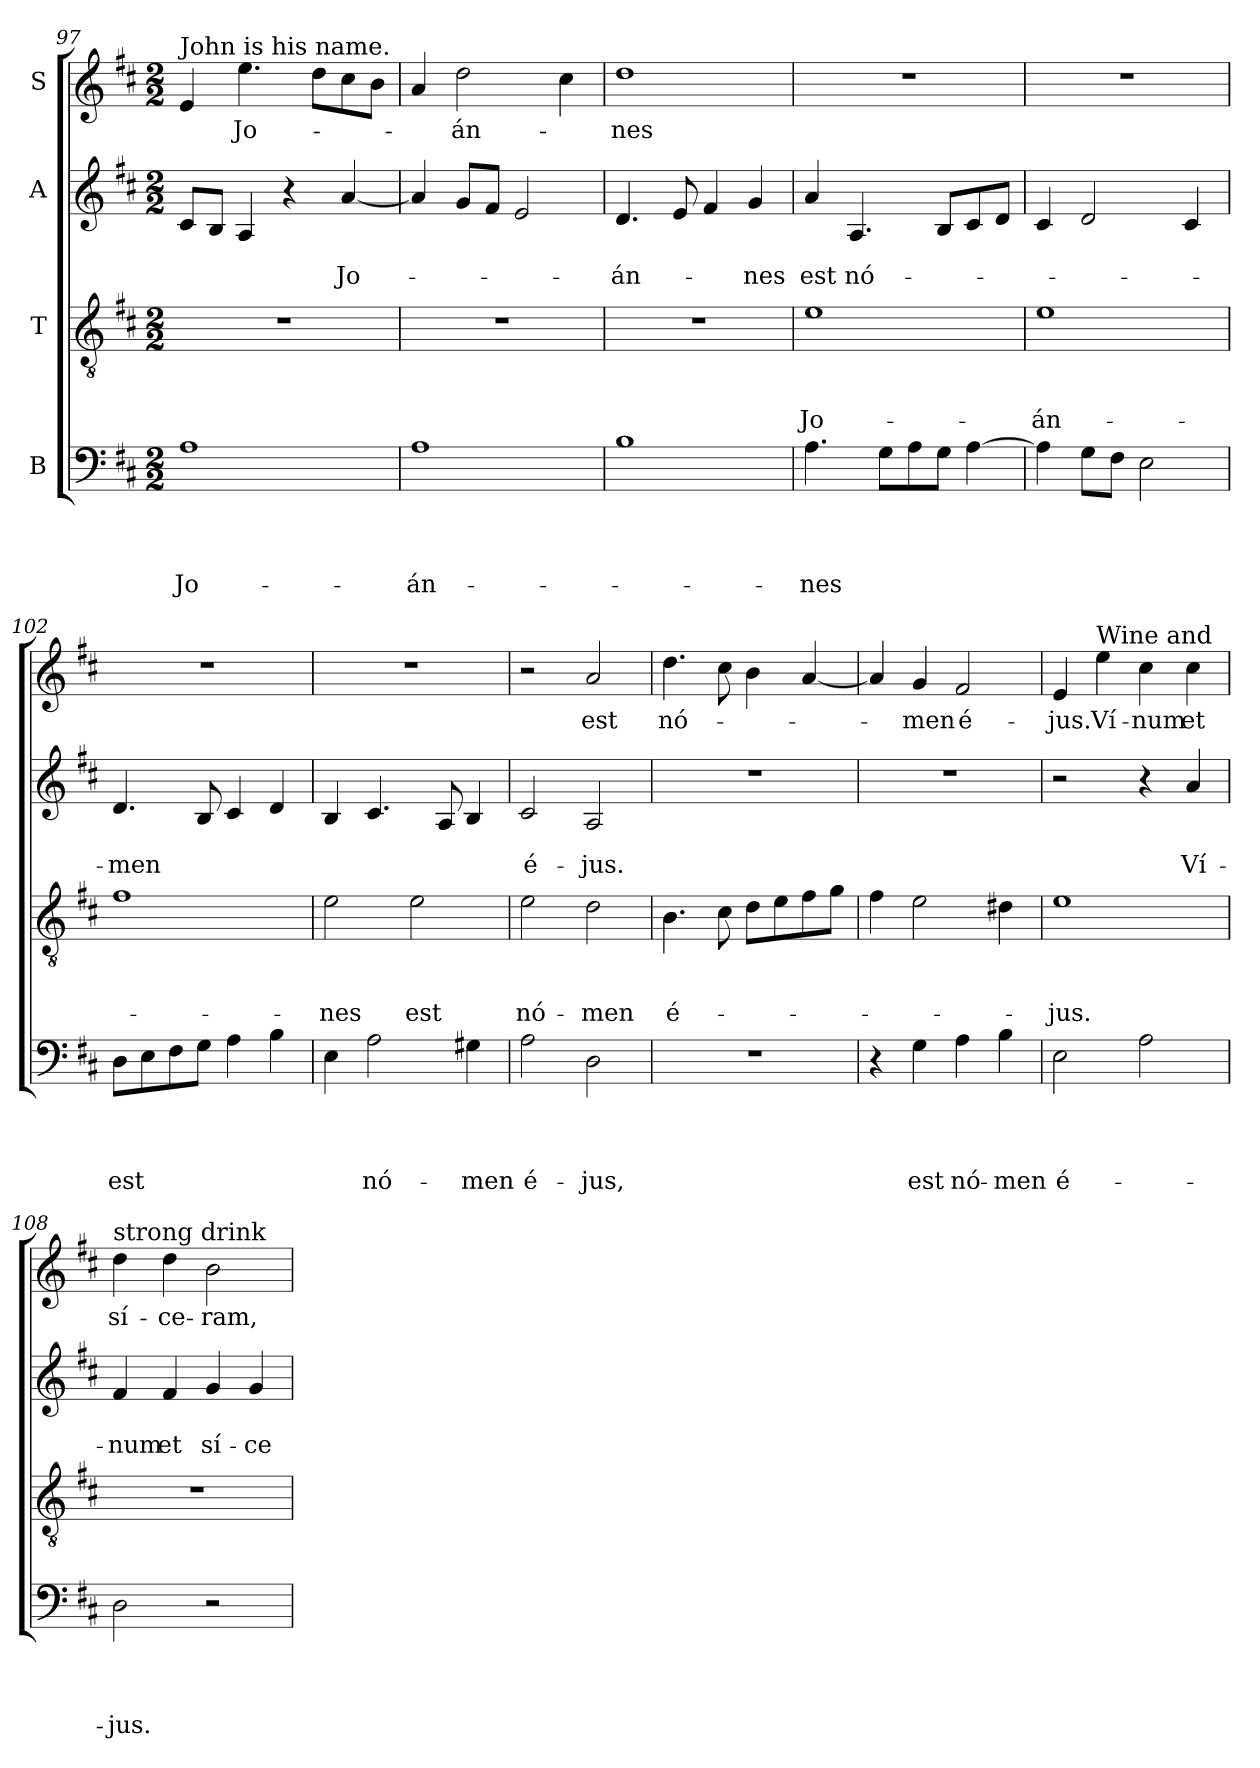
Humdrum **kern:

**kern	**text	**text	**text	**text	**kern	**text	**text	**text	**kern	**text	**text	**kern	**text
*part4	*part4	*part4	*part4	*part4	*part3	*part3	*part3	*part3	*part2	*part2	*part2	*part1	*part1
*staff4	*staff4	*staff4	*staff4	*staff4	*staff3	*staff3	*staff3	*staff3	*staff2	*staff2	*staff2	*staff1	*staff1
*I"B	*	*	*	*	*I"T	*	*	*	*I"A	*	*	*I"S	*
*clefF4	*	*	*	*	*clefGv2	*	*	*	*clefG2	*	*	*clefG2	*
*k[f#c#]	*	*	*	*	*k[f#c#]	*	*	*	*k[f#c#]	*	*	*k[f#c#]	*
*D:	*	*	*	*	*D:	*	*	*	*D:	*	*	*D:	*
*M2/2	*	*	*	*	*M2/2	*	*	*	*M2/2	*	*	*M2/2	*
=97	=97	=97	=97	=97	=97	=97	=97	=97	=97	=97	=97	=97	=97
!	!	!	!	!	!	!	!	!	!	!	!	!LO:TX:a:t=John is his name.	!
!	!	!	!	!LO:LY:b	!	!	!	!	!	!	!	!	!
1A	.	.	.	Jo-	1r	.	.	.	8c#/L	.	.	4e/	.
.	.	.	.	.	.	.	.	.	8B/J	.	.	.	.
!	!	!	!	!	!	!	!	!	!	!	!	!	!LO:LY:b
.	.	.	.	.	.	.	.	.	4A/	.	.	4.ee\	Jo-
.	.	.	.	.	.	.	.	.	4r	.	.	.	.
.	.	.	.	.	.	.	.	.	.	.	.	8dd\L	.
!	!	!	!	!	!	!	!	!	!	!	!LO:LY:b	!	!
.	.	.	.	.	.	.	.	.	[4a/	.	Jo-	8cc#\	.
.	.	.	.	.	.	.	.	.	.	.	.	8b\J	.
=98	=98	=98	=98	=98	=98	=98	=98	=98	=98	=98	=98	=98	=98
!	!	!	!	!LO:LY:b	!	!	!	!	!	!	!	!	!
1A	.	.	.	-án-	1r	.	.	.	4a/]	.	.	4a/	.
!	!	!	!	!	!	!	!	!	!	!	!	!	!LO:LY:b
.	.	.	.	.	.	.	.	.	8g/L	.	.	2dd\	-án-
.	.	.	.	.	.	.	.	.	8f#/J	.	.	.	.
.	.	.	.	.	.	.	.	.	2e/	.	.	.	.
.	.	.	.	.	.	.	.	.	.	.	.	4cc#\	.
=99	=99	=99	=99	=99	=99	=99	=99	=99	=99	=99	=99	=99	=99
!	!	!	!	!	!	!	!	!	!	!	!LO:LY:b	!	!LO:LY:b
1B	.	.	.	.	1r	.	.	.	4.d/	.	-án-	1dd	-nes
.	.	.	.	.	.	.	.	.	8e/	.	.	.	.
.	.	.	.	.	.	.	.	.	4f#/	.	.	.	.
!	!	!	!	!	!	!	!	!	!	!	!LO:LY:b	!	!
.	.	.	.	.	.	.	.	.	4g/	.	-nes	.	.
!!LO:PB:g=z
=100	=100	=100	=100	=100	=100	=100	=100	=100	=100	=100	=100	=100	=100
!	!	!	!	!LO:LY:b	!	!	!	!LO:LY:b	!	!	!LO:LY:b	!	!
4.A\	.	.	.	-nes	1e	.	.	Jo-	4a/	.	est	1r	.
!	!	!	!	!	!	!	!	!	!	!	!LO:LY:b	!	!
.	.	.	.	.	.	.	.	.	4.A/	.	nó-	.	.
8G\L	.	.	.	.	.	.	.	.	.	.	.	.	.
8A\	.	.	.	.	.	.	.	.	.	.	.	.	.
8G\J	.	.	.	.	.	.	.	.	8B/L	.	.	.	.
[4A\	.	.	.	.	.	.	.	.	8c#/	.	.	.	.
.	.	.	.	.	.	.	.	.	8d/J	.	.	.	.
=101	=101	=101	=101	=101	=101	=101	=101	=101	=101	=101	=101	=101	=101
!	!	!	!	!	!	!	!	!LO:LY:b	!	!	!	!	!
4A\]	.	.	.	.	1e	.	.	-án-	4c#/	.	.	1r	.
8G\L	.	.	.	.	.	.	.	.	2d/	.	.	.	.
8F#\J	.	.	.	.	.	.	.	.	.	.	.	.	.
2E\	.	.	.	.	.	.	.	.	.	.	.	.	.
.	.	.	.	.	.	.	.	.	4c#/	.	.	.	.
=102	=102	=102	=102	=102	=102	=102	=102	=102	=102	=102	=102	=102	=102
!	!	!	!	!LO:LY:b	!	!	!	!	!	!	!LO:LY:b	!	!
8D\L	.	.	.	est	1f#	.	.	.	4.d/	.	-men	1r	.
8E\	.	.	.	.	.	.	.	.	.	.	.	.	.
8F#\	.	.	.	.	.	.	.	.	.	.	.	.	.
8G\J	.	.	.	.	.	.	.	.	8B/	.	.	.	.
4A\	.	.	.	.	.	.	.	.	4c#/	.	.	.	.
4B\	.	.	.	.	.	.	.	.	4d/	.	.	.	.
=103	=103	=103	=103	=103	=103	=103	=103	=103	=103	=103	=103	=103	=103
!	!	!	!	!	!	!	!	!LO:LY:b	!	!	!	!	!
4E\	.	.	.	.	2e\	.	.	-nes	4B/	.	.	1r	.
!	!	!	!	!LO:LY:b	!	!	!	!	!	!	!	!	!
2A\	.	.	.	nó-	.	.	.	.	4.c#/	.	.	.	.
!	!	!	!	!	!	!	!	!LO:LY:b	!	!	!	!	!
.	.	.	.	.	2e\	.	.	est	.	.	.	.	.
.	.	.	.	.	.	.	.	.	8A/	.	.	.	.
!	!	!	!	!LO:LY:b	!	!	!	!	!	!	!	!	!
4G#i\	.	.	.	-men	.	.	.	.	4B/	.	.	.	.
=104	=104	=104	=104	=104	=104	=104	=104	=104	=104	=104	=104	=104	=104
!	!	!	!	!LO:LY:b	!	!	!	!LO:LY:b	!	!	!LO:LY:b	!	!
2A\	.	.	.	é-	2e\	.	.	nó-	2c#/	.	é-	2r	.
!	!	!	!	!LO:LY:b	!	!	!	!LO:LY:b	!	!	!LO:LY:b	!	!LO:LY:b
2D\	.	.	.	-jus,	2d\	.	.	-men	2A/	.	-jus.	2a/	est
!!LO:LB:g=z
=105	=105	=105	=105	=105	=105	=105	=105	=105	=105	=105	=105	=105	=105
!	!	!	!	!	!	!	!	!LO:LY:b	!	!	!	!	!LO:LY:b
1r	.	.	.	.	4.B\	.	.	é-	1r	.	.	4.dd\	nó-
.	.	.	.	.	8c#\	.	.	.	.	.	.	8cc#\	.
.	.	.	.	.	8d\L	.	.	.	.	.	.	4b\	.
.	.	.	.	.	8e\	.	.	.	.	.	.	.	.
.	.	.	.	.	8f#\	.	.	.	.	.	.	[4a/	.
.	.	.	.	.	8g\J	.	.	.	.	.	.	.	.
=106	=106	=106	=106	=106	=106	=106	=106	=106	=106	=106	=106	=106	=106
4r	.	.	.	.	4f#\	.	.	.	1r	.	.	4a/]	.
!	!	!	!	!LO:LY:b	!	!	!	!	!	!	!	!	!LO:LY:b
4G\	.	.	.	est	2e\	.	.	.	.	.	.	4g/	-men
!	!	!	!	!LO:LY:b	!	!	!	!	!	!	!	!	!LO:LY:b
4A\	.	.	.	nó-	.	.	.	.	.	.	.	2f#/	é-
!	!	!	!	!LO:LY:b	!	!	!	!	!	!	!	!	!
4B\	.	.	.	-men	4d#i\	.	.	.	.	.	.	.	.
=107	=107	=107	=107	=107	=107	=107	=107	=107	=107	=107	=107	=107	=107
!	!	!	!	!LO:LY:b	!	!	!	!LO:LY:b	!	!	!	!	!LO:LY:b
2E\	.	.	.	é-	1e	.	.	-jus.	2r	.	.	4e/	-jus.
!	!	!	!	!	!	!	!	!	!	!	!	!LO:TX:a:t=Wine and	!
!	!	!	!	!	!	!	!	!	!	!	!	!	!LO:LY:b
.	.	.	.	.	.	.	.	.	.	.	.	4ee\	Ví-
!	!	!	!	!	!	!	!	!	!	!	!	!	!LO:LY:b
2A\	.	.	.	.	.	.	.	.	4r	.	.	4cc#\	-num
!	!	!	!	!	!	!	!	!	!	!	!LO:LY:b	!	!LO:LY:b
.	.	.	.	.	.	.	.	.	4a/	.	Ví-	4cc#\	et
=108	=108	=108	=108	=108	=108	=108	=108	=108	=108	=108	=108	=108	=108
!	!	!	!	!	!	!	!	!	!	!	!	!LO:TX:a:t=strong drink	!
!	!	!	!	!LO:LY:b	!	!	!	!	!	!	!LO:LY:b	!	!LO:LY:b
2D\	.	.	.	-jus.	1r	.	.	.	4f#/	.	-num	4dd\	sí-
!	!	!	!	!	!	!	!	!	!	!	!LO:LY:b	!	!LO:LY:b
.	.	.	.	.	.	.	.	.	4f#/	.	et	4dd\	-ce-
!	!	!	!	!	!	!	!	!	!	!	!LO:LY:b	!	!LO:LY:b
2r	.	.	.	.	.	.	.	.	4g/	.	sí-	2b\	-ram,
!	!	!	!	!	!	!	!	!	!	!	!LO:LY:b	!	!
.	.	.	.	.	.	.	.	.	4g/	.	-ce-	.	.
=	=	=	=	=	=	=	=	=	=	=	=	=	=
*-	*-	*-	*-	*-	*-	*-	*-	*-	*-	*-	*-	*-	*-
